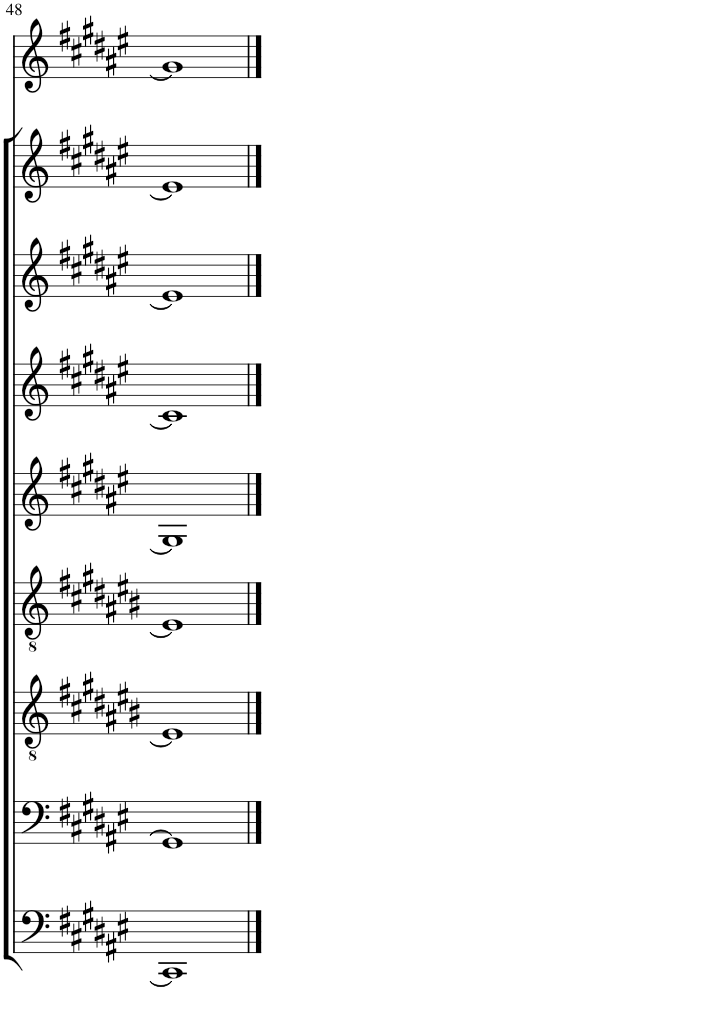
**kern	**kern	**kern	**kern	**kern	**kern	**kern	**kern	**kern
*part9	*part8	*part7	*part6	*part5	*part4	*part3	*part2	*part1
*staff9	*staff8	*staff7	*staff6	*staff5	*staff4	*staff3	*staff2	*staff1
*I"Bassi II	*I"Bassi I	*I"Tenori II	*I"Tenori I	*I"Contralti II	*I"Contralti I	*I"Soprani II	*I"Soprani I	*I"Solista
!!LO:PB:g=z
*clefF4	*clefF4	*clefGv2	*clefGv2	*clefG2	*clefG2	*clefG2	*clefG2	*clefG2
*k[f#c#g#d#a#e#]	*k[f#c#g#d#a#e#]	*k[f#c#g#d#a#e#b#]	*k[f#c#g#d#a#e#b#]	*k[f#c#g#d#a#e#]	*k[f#c#g#d#a#e#]	*k[f#c#g#d#a#e#]	*k[f#c#g#d#a#e#]	*k[f#c#g#d#a#e#]
*F#:	*F#:	*C#:	*C#:	*F#:	*F#:	*F#:	*F#:	*F#:
*M4/4	*M4/4	*M4/4	*M4/4	*M4/4	*M4/4	*M4/4	*M4/4	*M4/4
*met(c)	*met(c)	*met(c)	*met(c)	*met(c)	*met(c)	*met(c)	*met(c)	*met(c)
=48	=48	=48	=48	=48	=48	=48	=48	=48
1CC#]	1GG#]	1E#]	1E#]	1G#]	1c#]	1e#]	1e#]	1g#]
==	==	==	==	==	==	==	==	==
*-	*-	*-	*-	*-	*-	*-	*-	*-
